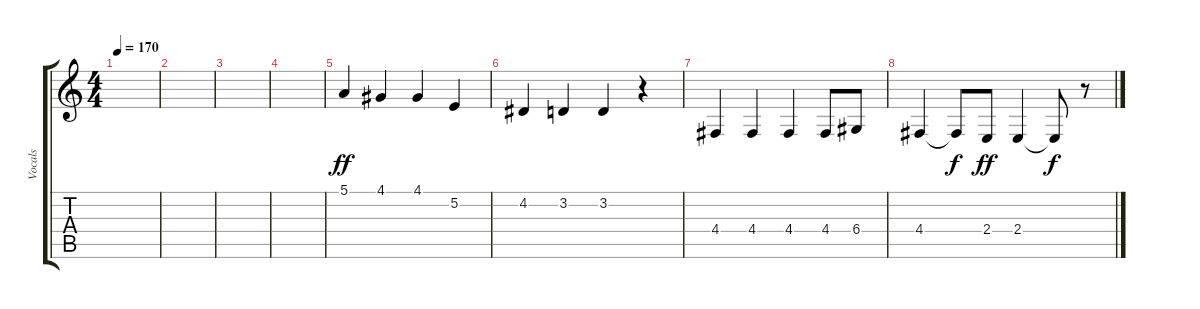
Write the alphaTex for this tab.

\track ("Vocals" "Vocals") {instrument flute}
\staff {score tabs}
\tuning (E4 B3 G3 D3 A2 E2) {hide}
\ts (4 4)
\tempo 170
\clef g2
\ks c
|
|
|
|
5.1.4{dy ff} 4.1.4 4.1.4 5.2.4 |
4.2.4 3.2.4 3.2.4 r.4 |
4.4.4 4.4.4 4.4.4 4.4.8 6.4.8 |
4.4.4 4.4{t}.8{dy f} 2.4.8{dy ff} 2.4.4 2.4{t}.8{dy f} r.8
